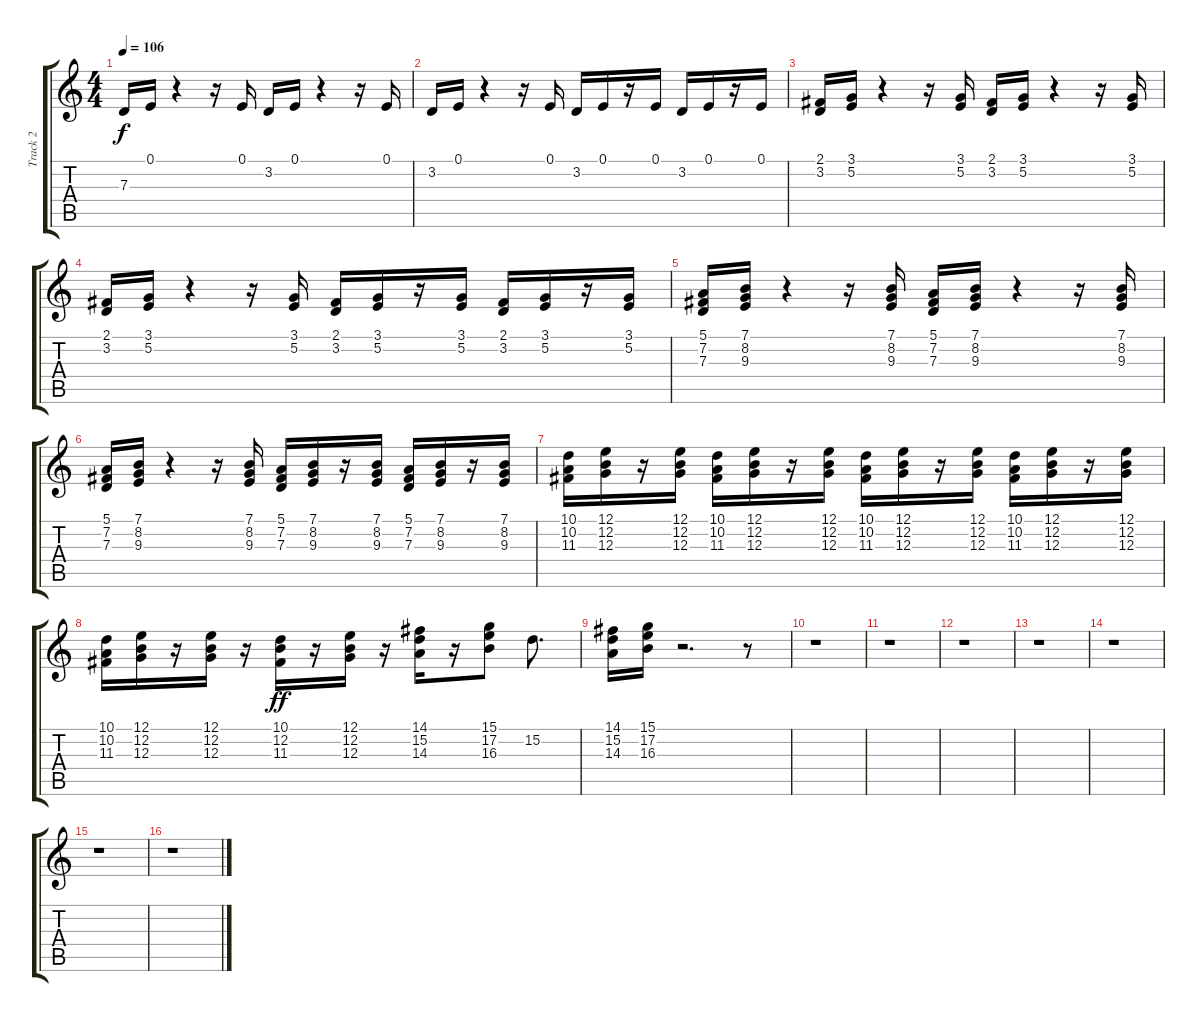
\track ("Track 2" "Track 2") {instrument brasssection}
\staff {score tabs}
\tuning (E4 B3 G3 D3 A2 E2) {hide}
\ts (4 4)
\tempo 106
\clef g2
\ks c
7.3.16{dy f} 0.1.16 r.4 r.16 0.1.16 3.2.16 0.1.16 r.4 r.16 0.1.16 |
3.2.16 0.1.16 r.4 r.16 0.1.16 3.2.16 0.1.16 r.16 0.1.16 3.2.16 0.1.16 r.16 0.1.16 |
(2.1 3.2).16 (3.1 5.2).16 r.4 r.16 (3.1 5.2).16 (2.1 3.2).16 (3.1 5.2).16 r.4 r.16 (3.1 5.2).16 |
(2.1 3.2).16 (3.1 5.2).16 r.4 r.16 (3.1 5.2).16 (2.1 3.2).16 (3.1 5.2).16 r.16 (3.1 5.2).16 (2.1 3.2).16 (3.1 5.2).16 r.16 (3.1 5.2).16 |
(5.1 7.2 7.3).16 (7.1 8.2 9.3).16 r.4 r.16 (7.1 8.2 9.3).16 (5.1 7.2 7.3).16 (7.1 8.2 9.3).16 r.4 r.16 (7.1 8.2 9.3).16 |
(5.1 7.2 7.3).16 (7.1 8.2 9.3).16 r.4 r.16 (7.1 8.2 9.3).16 (5.1 7.2 7.3).16 (7.1 8.2 9.3).16 r.16 (7.1 8.2 9.3).16 (5.1 7.2 7.3).16 (7.1 8.2 9.3).16 r.16 (7.1 8.2 9.3).16 |
(10.1 10.2 11.3).16 (12.1 12.2 12.3).16 r.16 (12.1 12.2 12.3).16 (10.1 10.2 11.3).16 (12.1 12.2 12.3).16 r.16 (12.1 12.2 12.3).16 (10.1 10.2 11.3).16 (12.1 12.2 12.3).16 r.16 (12.1 12.2 12.3).16 (10.1 10.2 11.3).16 (12.1 12.2 12.3).16 r.16 (12.1 12.2 12.3).16 |
(10.1 10.2 11.3).16 (12.1 12.2 12.3).16 r.16 (12.1 12.2 12.3).16 r.16 (10.1 12.2 11.3).16{dy ff} r.16 (12.1 12.2 12.3).16 r.16 (14.1 15.2 14.3).16 r.16 (15.1 17.2 16.3).8 15.2.8{d} |
(14.1 15.2 14.3).16 (15.1 17.2 16.3).16 r.2{d} r.8 |
r.1 |
r.1 |
r.1 |
r.1 |
r.1 |
r.1 |
r.1
